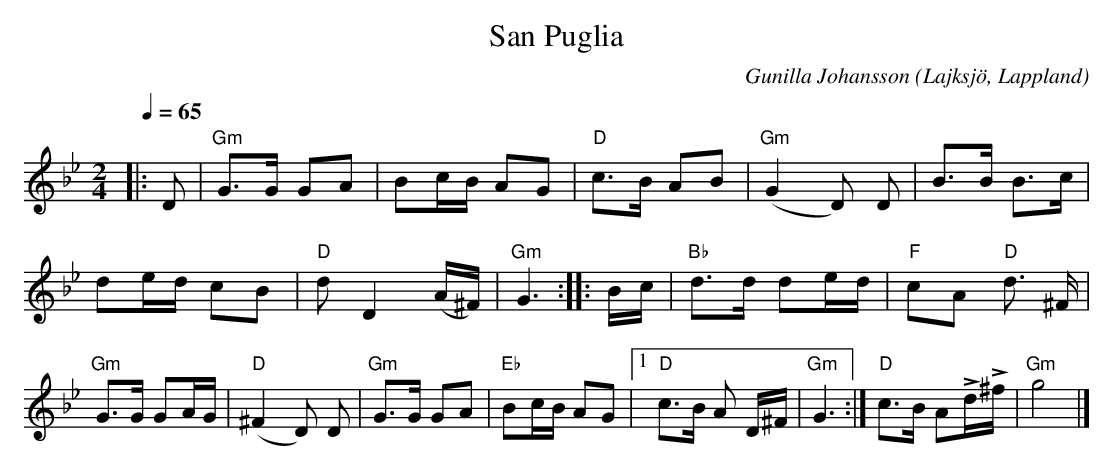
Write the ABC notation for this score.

X:1
T:San Puglia
C:Gunilla Johansson
O:Lajksjö, Lappland
Q:1/4=65
M:2/4
L:1/16
K:Gm
|:D2|"Gm"G3G G2A2|B2cB A2G2|"D"c3B A2B2|"Gm"(G4 D2) D2|B3B B3c|d2ed c2B2|"D"d2 D4 (A^F)|"Gm"G6::Bc|"Bb"d3d d2ed|"F"c2A2 "D"d3 ^F|"Gm"G3G G2AG|"D"(^F4 D2) D2|"Gm"G3G G2A2|"Eb"B2cB A2G2|1"D" c3B A2 D^F|"Gm"G6 :|"D"2c3B A2LdL^f|"Gm"g8|]
